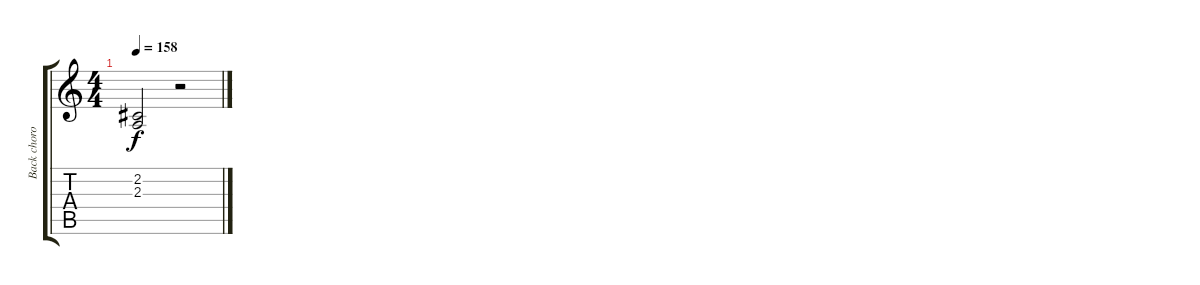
\track ("Back chorous 2" "Back choro") {instrument synthvoice}
\staff {score tabs}
\tuning (E4 B3 G3 D3 A2 E2) {hide}
\ts (4 4)
\tempo 158
\clef g2
\ks c
(2.2{t} 2.3{t}).2{dy f} r.2
